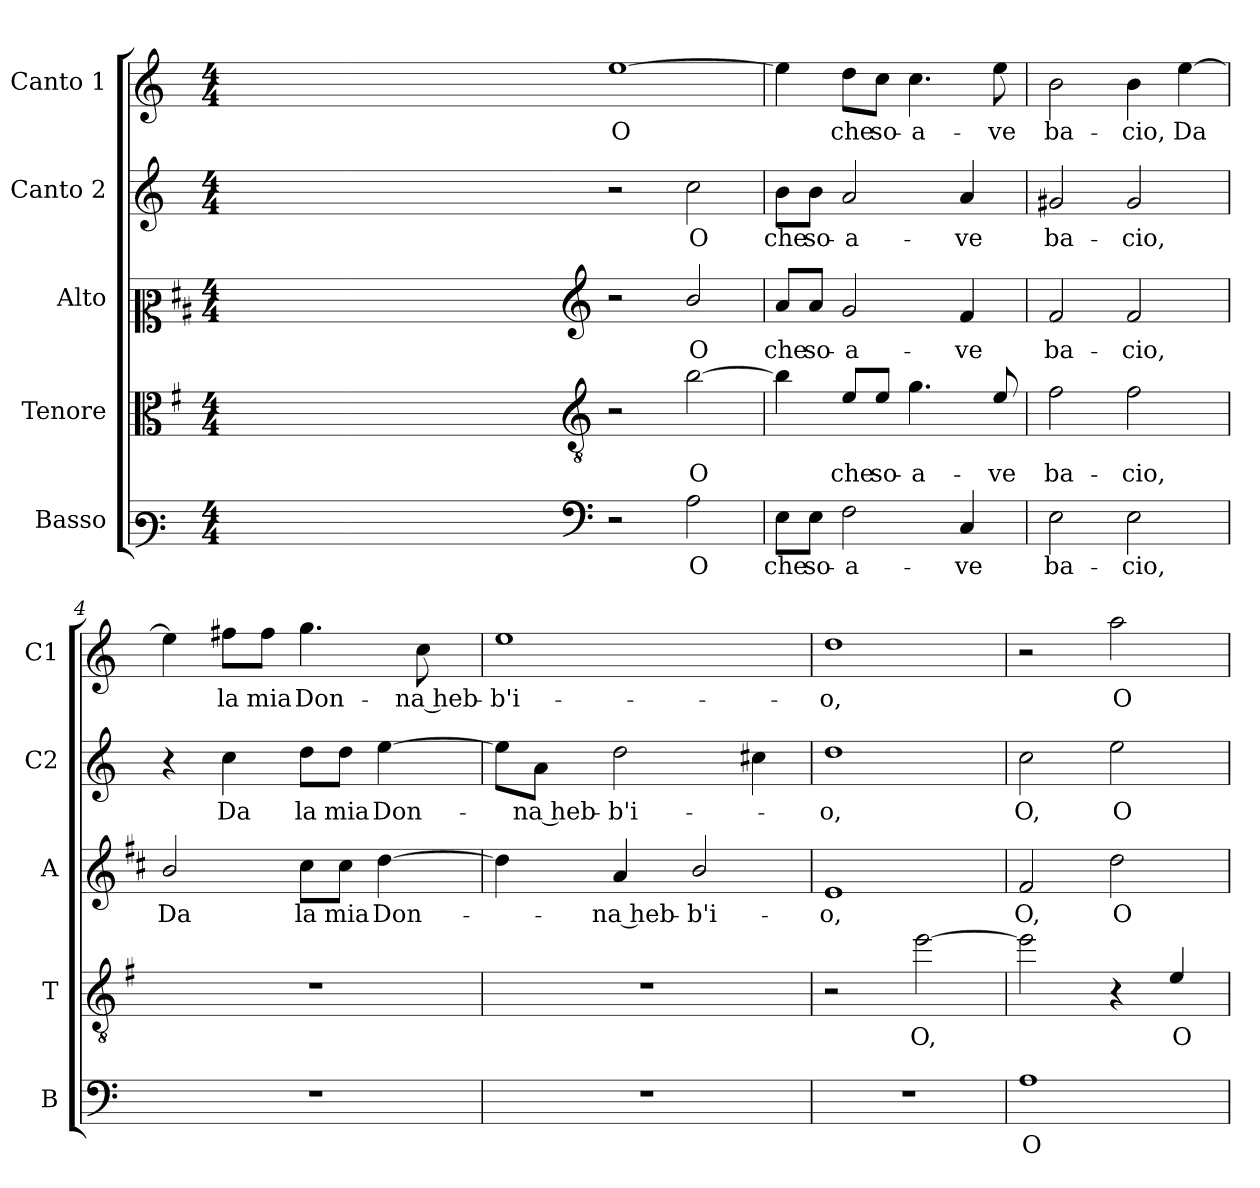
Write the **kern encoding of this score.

**kern	**text	**kern	**text	**kern	**text	**kern	**text	**kern	**text
*part5	*part5	*part4	*part4	*part3	*part3	*part2	*part2	*part1	*part1
*staff5	*staff5	*staff4	*staff4	*staff3	*staff3	*staff2	*staff2	*staff1	*staff1
*I"Basso	*	*I"Tenore	*	*I"Alto	*	*I"Canto 2	*	*I"Canto 1	*
*I'B	*	*I'T	*	*I'A	*	*I'C2	*	*I'C1	*
*clefF3	*	*clefC3	*	*clefC2	*	*clefG2	*	*clefG2	*
*	*	*ITrd4c7	*	*ITrd1c2	*	*	*	*	*
*k[]	*	*k[]	*	*k[]	*	*k[]	*	*k[]	*
*C:	*	*C:	*	*C:	*	*C:	*	*C:	*
*M4/4	*	*M4/4	*	*M4/4	*	*M4/4	*	*M4/4	*
=	=	=	=	=	=	=	=	=	=
1ryy	.	1ryy	.	1ryy	.	1ryy	.	1ryy	.
=1X-	=1X-	=1X-	=1X-	=1X-	=1X-	=1X-	=1X-	=1X-	=1X-
4ryy	.	4ryy	.	4ryy	.	4ryy	.	4ryy	.
4ryy	.	4ryy	.	4ryy	.	4ryy	.	4ryy	.
4ryy	.	4ryy	.	4ryy	.	4ryy	.	4ryy	.
4ryy	.	4ryy	.	4ryy	.	4ryy	.	4ryy	.
=1-	=1-	=1-	=1-	=1-	=1-	=1-	=1-	=1-	=1-
*clefF4	*	*clefGv2	*	*clefG2	*	*	*	*	*
!	!	!	!	!	!	!	!	!	!LO:LY:b
2r	.	2r	.	2r	.	2r	.	[1ee	O
!	!LO:LY:b	!	!LO:LY:b	!	!LO:LY:b	!	!LO:LY:b	!	!
2A\	O	[2e\	O	2a/	O	2cc\	O	.	.
=2	=2	=2	=2	=2	=2	=2	=2	=2	=2
!	!LO:LY:b	!	!	!	!LO:LY:b	!	!LO:LY:b	!	!
8E\L	che	4e\]	.	8g/L	che	8b\L	che	4ee\]	.
!	!LO:LY:b	!	!	!	!LO:LY:b	!	!LO:LY:b	!	!
8E\J	so-	.	.	8g/J	so-	8b\J	so-	.	.
!	!LO:LY:b	!	!LO:LY:b	!	!LO:LY:b	!	!LO:LY:b	!	!LO:LY:b
2F\	-a-	8A/L	che	2f/	-a-	2a/	-a-	8dd\L	che
!	!	!	!LO:LY:b	!	!	!	!	!	!LO:LY:b
.	.	8A/J	so-	.	.	.	.	8cc\J	so-
!	!	!	!LO:LY:b	!	!	!	!	!	!LO:LY:b
.	.	4.c\	-a-	.	.	.	.	4.cc\	-a-
!	!LO:LY:b	!	!	!	!LO:LY:b	!	!LO:LY:b	!	!
4C/	-ve	.	.	4e/	-ve	4a/	-ve	.	.
!	!	!	!LO:LY:b	!	!	!	!	!	!LO:LY:b
.	.	8A/	-ve	.	.	.	.	8ee\	-ve
=3	=3	=3	=3	=3	=3	=3	=3	=3	=3
!	!LO:LY:b	!	!LO:LY:b	!	!LO:LY:b	!	!LO:LY:b	!	!LO:LY:b
2E\	ba-	2B\	ba-	2e/	ba-	2g#X/	ba-	2b\	ba-
!	!LO:LY:b	!	!LO:LY:b	!	!LO:LY:b	!	!LO:LY:b	!	!LO:LY:b
2E\	-cio,	2B\	-cio,	2e/	-cio,	2g#/	-cio,	4b\	-cio,
!	!	!	!	!	!	!	!	!	!LO:LY:b
.	.	.	.	.	.	.	.	[4ee\	Da
=4	=4	=4	=4	=4	=4	=4	=4	=4	=4
!	!	!	!	!	!LO:LY:b	!	!	!	!
1r	.	1r	.	2a/	Da	4r	.	4ee\]	.
!	!	!	!	!	!	!	!LO:LY:b	!	!LO:LY:b
.	.	.	.	.	.	4cc\	Da	8ff#X\L	la
!	!	!	!	!	!	!	!	!	!LO:LY:b
.	.	.	.	.	.	.	.	8ff#\J	mia
!	!	!	!	!	!LO:LY:b	!	!LO:LY:b	!	!LO:LY:b
.	.	.	.	8b\L	la	8dd\L	la	4.gg\	Don-
!	!	!	!	!	!LO:LY:b	!	!LO:LY:b	!	!
.	.	.	.	8b\J	mia	8dd\J	mia	.	.
!	!	!	!	!	!LO:LY:b	!	!LO:LY:b	!	!
.	.	.	.	[4cc\	Don-	[4ee\	Don-	.	.
!	!	!	!	!	!	!	!	!	!LO:LY:b
.	.	.	.	.	.	.	.	8cc\	-na heb-
!!LO:LB:g=z
=5	=5	=5	=5	=5	=5	=5	=5	=5	=5
!	!	!	!	!	!	!	!	!	!LO:LY:b
1r	.	1r	.	4cc\]	.	8ee\L]	.	1ee	-b'i-
!	!	!	!	!	!	!	!LO:LY:b	!	!
.	.	.	.	.	.	8a\J	-na heb-	.	.
!	!	!	!	!	!LO:LY:b	!	!LO:LY:b	!	!
.	.	.	.	4g/	-na heb-	2dd\	-b'i-	.	.
!	!	!	!	!	!LO:LY:b	!	!	!	!
.	.	.	.	2a/	-b'i-	.	.	.	.
.	.	.	.	.	.	4cc#X\	.	.	.
=6	=6	=6	=6	=6	=6	=6	=6	=6	=6
!	!	!	!	!	!LO:LY:b	!	!LO:LY:b	!	!LO:LY:b
1r	.	2r	.	1d	-o,	1dd	-o,	1dd	-o,
!	!	!	!LO:LY:b	!	!	!	!	!	!
.	.	[2a\	O,	.	.	.	.	.	.
=7	=7	=7	=7	=7	=7	=7	=7	=7	=7
!	!LO:LY:b	!	!	!	!LO:LY:b	!	!LO:LY:b	!	!
1A	O	2a\]	.	2e/	O,	2cc\	O,	2r	.
!	!	!	!	!	!LO:LY:b	!	!LO:LY:b	!	!LO:LY:b
.	.	4r	.	2cc\	O	2ee\	O	2aa\	O
!	!	!	!LO:LY:b	!	!	!	!	!	!
.	.	4A/	O	.	.	.	.	.	.
=	=	=	=	=	=	=	=	=	=
*-	*-	*-	*-	*-	*-	*-	*-	*-	*-
